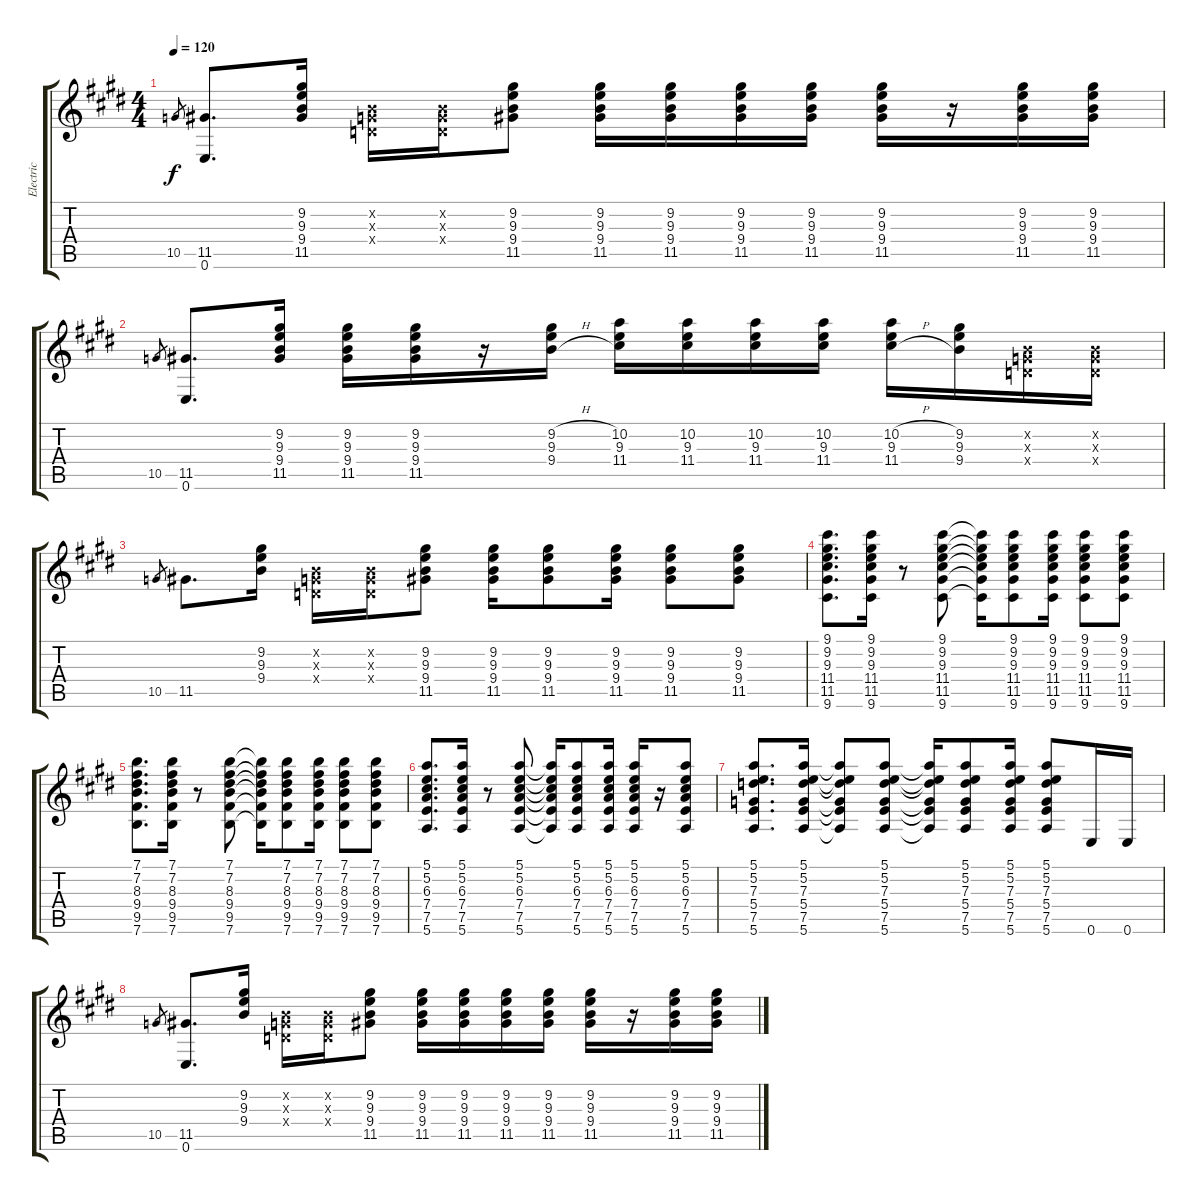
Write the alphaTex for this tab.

\track ("Electric" "Electric") {instrument electricguitarjazz}
\staff {score tabs}
\tuning (E4 B3 G3 D3 A2 E2) {hide}
\ts (4 4)
\tempo 120
\clef g2
\ks e
10.5.8{gr dy f} (11.5 0.6).8{d} (9.2 9.3 9.4 11.5).16 (0.2{x} 0.3{x} 0.4{x}).16 (0.2{x} 0.3{x} 0.4{x}).16 (9.2 9.3 9.4 11.5).8 (9.2 9.3 9.4 11.5).16 (9.2 9.3 9.4 11.5).16 (9.2 9.3 9.4 11.5).16 (9.2 9.3 9.4 11.5).16 (9.2 9.3 9.4 11.5).16 r.16 (9.2 9.3 9.4 11.5).16 (9.2 9.3 9.4 11.5).16 |
10.5.8{gr} (11.5 0.6).8{d} (9.2 9.3 9.4 11.5).16 (9.2 9.3 9.4 11.5).16 (9.2 9.3 9.4 11.5).16 r.16 (9.2{h} 9.3{h} 9.4{h}).16 (10.2 9.3 11.4).16 (10.2 9.3 11.4).16 (10.2 9.3 11.4).16 (10.2 9.3 11.4).16 (10.2{h} 9.3{h} 11.4{h}).16 (9.2 9.3 9.4).16 (0.2{x} 0.3{x} 0.4{x}).16 (0.2{x} 0.3{x} 0.4{x}).16 |
10.5.8{gr} 11.5.8{d} (9.2 9.3 9.4).16 (0.2{x} 0.3{x} 0.4{x}).16 (0.2{x} 0.3{x} 0.4{x}).16 (9.2 9.3 9.4 11.5).8 (9.2 9.3 9.4 11.5).16 (9.2 9.3 9.4 11.5).8 (9.2 9.3 9.4 11.5).16 (9.2 9.3 9.4 11.5).8 (9.2 9.3 9.4 11.5).8 |
(9.1 9.2 9.3 11.4 11.5 9.6).8{d} (9.1 9.2 9.3 11.4 11.5 9.6).16 r.8 (9.1 9.2 9.3 11.4 11.5 9.6).8 (9.1{t} 9.2{t} 9.3{t} 11.4{t} 11.5{t} 9.6{t}).16 (9.1 9.2 9.3 11.4 11.5 9.6).8 (9.1 9.2 9.3 11.4 11.5 9.6).16 (9.1 9.2 9.3 11.4 11.5 9.6).8 (9.1 9.2 9.3 11.4 11.5 9.6).8 |
(7.1 7.2 8.3 9.4 9.5 7.6).8{d} (7.1 7.2 8.3 9.4 9.5 7.6).16 r.8 (7.1 7.2 8.3 9.4 9.5 7.6).8 (7.1{t} 7.2{t} 8.3{t} 9.4{t} 9.5{t} 7.6{t}).16 (7.1 7.2 8.3 9.4 9.5 7.6).8 (7.1 7.2 8.3 9.4 9.5 7.6).16 (7.1 7.2 8.3 9.4 9.5 7.6).8 (7.1 7.2 8.3 9.4 9.5 7.6).8 |
(5.1 5.2 6.3 7.4 7.5 5.6).8{d} (5.1 5.2 6.3 7.4 7.5 5.6).16 r.8 (5.1 5.2 6.3 7.4 7.5 5.6).8 (5.1{t} 5.2{t} 6.3{t} 7.4{t} 7.5{t} 5.6{t}).16 (5.1 5.2 6.3 7.4 7.5 5.6).8 (5.1 5.2 6.3 7.4 7.5 5.6).16 (5.1 5.2 6.3 7.4 7.5 5.6).16 r.16 (5.1 5.2 6.3 7.4 7.5 5.6).8 |
(5.1 5.2 7.3 5.4 7.5 5.6).8{d} (5.1 5.2 7.3 5.4 7.5 5.6).16 (5.1{t} 5.2{t} 7.3{t} 5.4{t} 7.5{t} 5.6{t}).8 (5.1 5.2 7.3 5.4 7.5 5.6).8 (5.1{t} 5.2{t} 7.3{t} 5.4{t} 7.5{t} 5.6{t}).16 (5.1 5.2 7.3 5.4 7.5 5.6).8 (5.1 5.2 7.3 5.4 7.5 5.6).16 (5.1 5.2 7.3 5.4 7.5 5.6).8 0.6.16 0.6.16 |
10.5.8{gr} (11.5 0.6).8{d} (9.2 9.3 9.4).16 (0.2{x} 0.3{x} 0.4{x}).16 (0.2{x} 0.3{x} 0.4{x}).16 (9.2 9.3 9.4 11.5).8 (9.2 9.3 9.4 11.5).16 (9.2 9.3 9.4 11.5).16 (9.2 9.3 9.4 11.5).16 (9.2 9.3 9.4 11.5).16 (9.2 9.3 9.4 11.5).16 r.16 (9.2 9.3 9.4 11.5).16 (9.2 9.3 9.4 11.5).16
